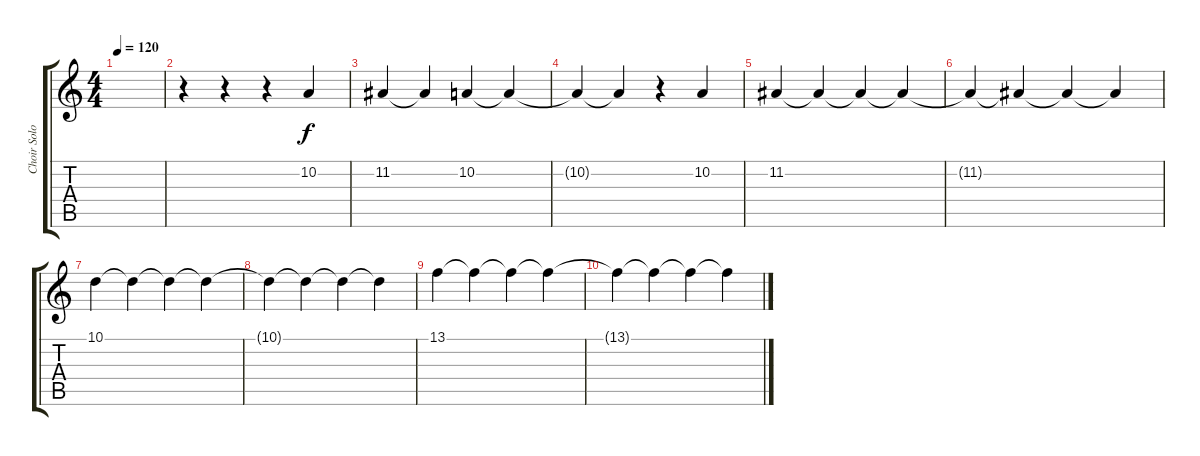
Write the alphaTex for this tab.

\track ("Choir Soloist" "Choir Solo") {instrument synthvoice}
\staff {score tabs}
\tuning (E4 B3 G3 D3 A2 E2) {hide}
\ts (4 4)
\tempo 120
\clef g2
\ks c
|
r.4 r.4 r.4 10.2.4 |
11.2.4 11.2{t}.4 10.2.4 10.2{t}.4 |
10.2{t}.4 10.2{t}.4 r.4 10.2.4 |
11.2.4 11.2{t}.4 11.2{t}.4 11.2{t}.4 |
11.2{t}.4 11.2{t}.4 11.2{t}.4 11.2{t}.4 |
10.1.4 10.1{t}.4 10.1{t}.4 10.1{t}.4 |
10.1{t}.4 10.1{t}.4 10.1{t}.4 10.1{t}.4 |
13.1.4 13.1{t}.4 13.1{t}.4 13.1{t}.4 |
13.1{t}.4 13.1{t}.4 13.1{t}.4 13.1{t}.4
